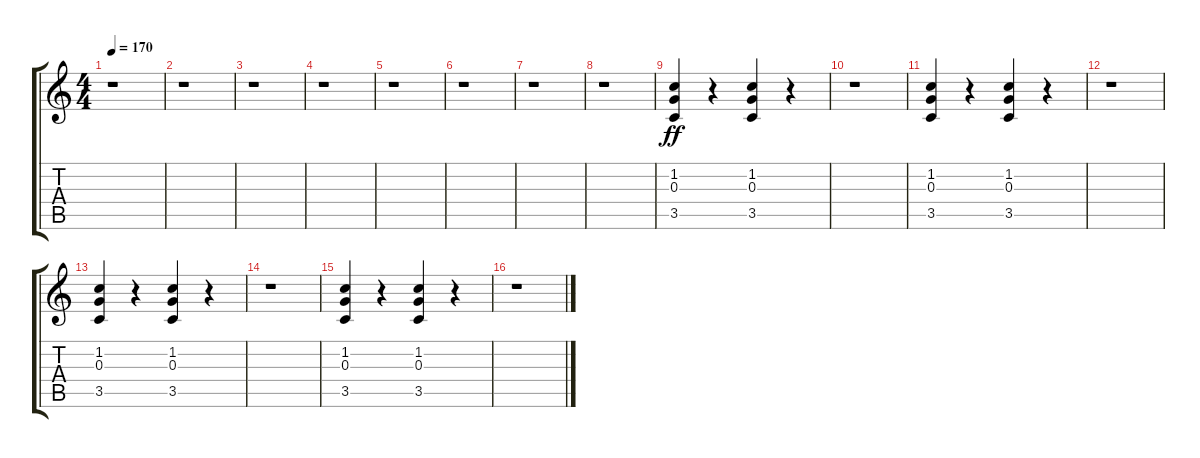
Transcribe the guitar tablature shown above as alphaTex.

\track "" {instrument overdrivenguitar}
\staff {score tabs}
\tuning (E4 B3 G3 D3 A2 E2) {hide}
\ts (4 4)
\tempo 170
\clef g2
\ks c
r.1{dy ff} |
r.1 |
r.1 |
r.1 |
r.1 |
r.1 |
r.1 |
r.1 |
(1.2 0.3 3.5).4 r.4 (1.2 0.3 3.5).4 r.4 |
r.1 |
(1.2 0.3 3.5).4 r.4 (1.2 0.3 3.5).4 r.4 |
r.1 |
(1.2 0.3 3.5).4 r.4 (1.2 0.3 3.5).4 r.4 |
r.1 |
(1.2 0.3 3.5).4 r.4 (1.2 0.3 3.5).4 r.4 |
r.1
